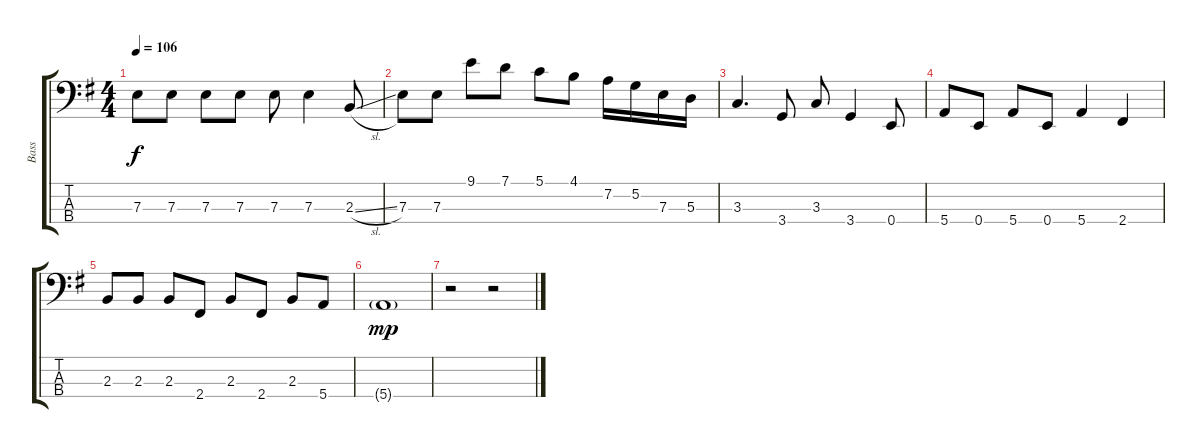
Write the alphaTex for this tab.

\track ("Bass" "Bass") {instrument electricbassfinger}
\staff {score tabs}
\tuning (G2 D2 A1 E1) {hide}
\ts (4 4)
\tempo 106
\clef f4
\ks g
7.3.8{dy f} 7.3.8 7.3.8 7.3.8 7.3.8 7.3.4 2.3{sl}.8 |
7.3.8 7.3.8 9.1.8 7.1.8 5.1.8 4.1.8 7.2.16 5.2.16 7.3.16 5.3.16 |
3.3.4{d} 3.4.8 3.3.8 3.4.4 0.4.8 |
5.4.8 0.4.8 5.4.8 0.4.8 5.4.4 2.4.4 |
2.3.8 2.3.8 2.3.8 2.4.8 2.3.8 2.4.8 2.3.8 5.4.8 |
5.4{g}.1{dy mp} |
r.2 r.2
